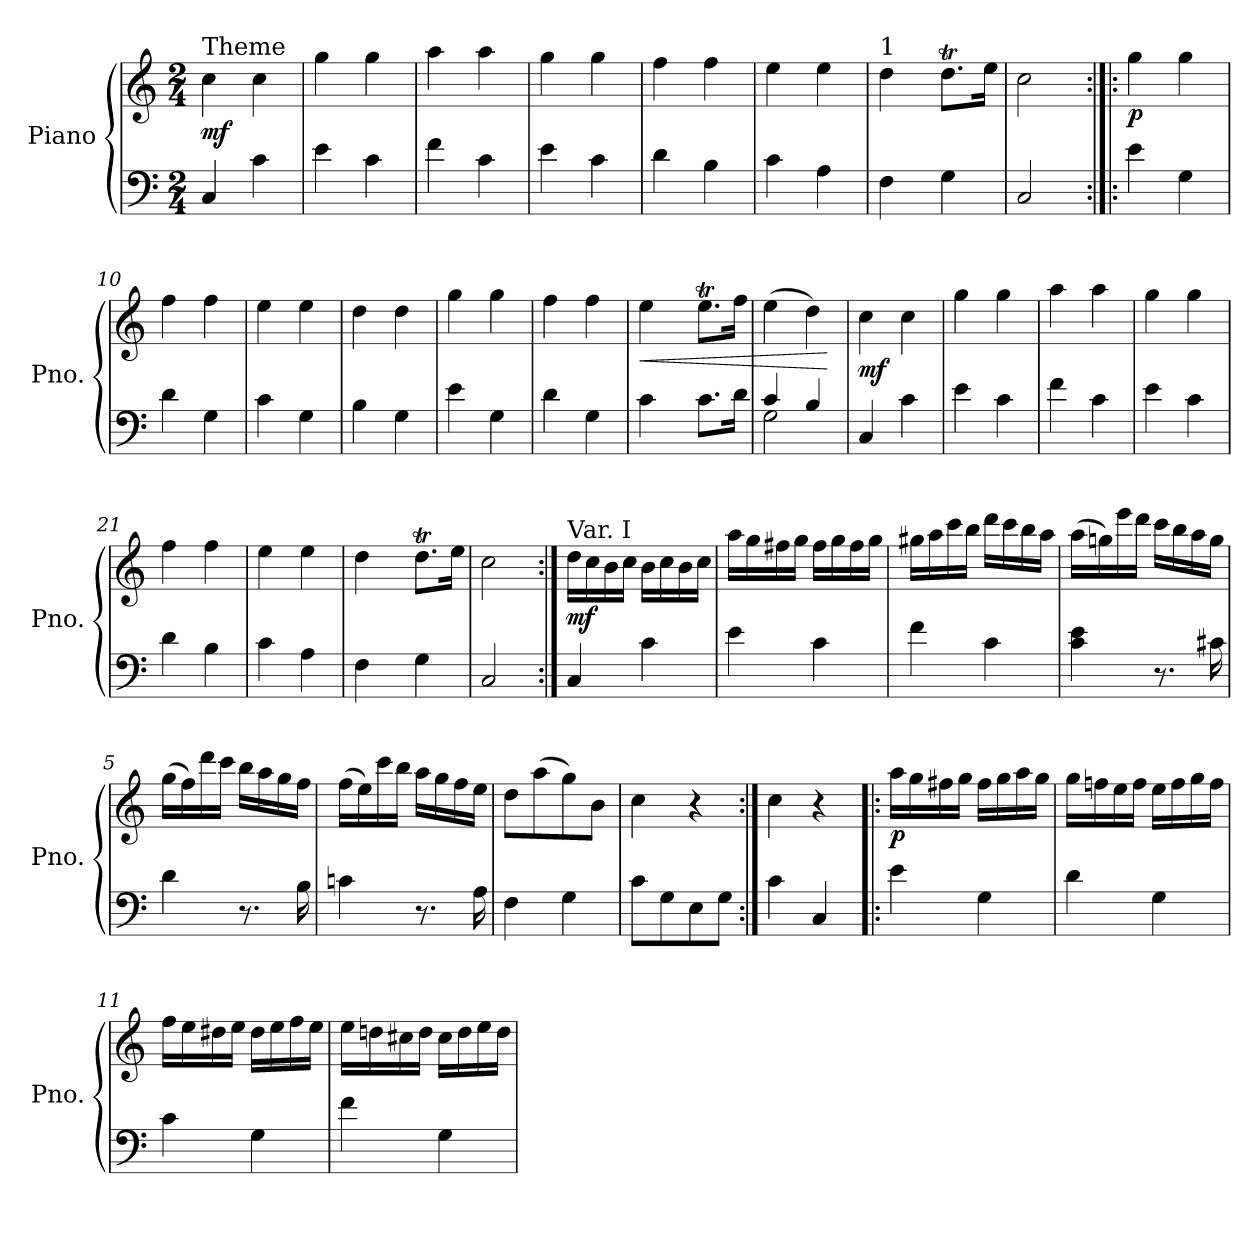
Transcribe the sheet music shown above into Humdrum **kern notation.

**kern	**kern	**dynam
*part1	*part1	*part1
*staff2	*staff1	*staff1/2
*I"Piano	*	*
*I'Pno.	*	*
*clefF4	*clefG2	*
*k[]	*k[]	*
*M2/4	*M2/4	*
=1	=1	=1
!	!LO:TX:a:t=Theme	!
!	!	!LO:DY:b
4C/	4cc\	mf
4c<\	4cc\	.
=2	=2	=2
4e<\	4gg\	.
4c<\	4gg\	.
=3	=3	=3
4f\	4aa\	.
4c\	4aa\	.
=4	=4	=4
4e\	4gg\	.
4c\	4gg\	.
=5	=5	=5
4d<\	4ff\	.
4B<\	4ff\	.
=6	=6	=6
4c<\	4ee\	.
4A<\	4ee\	.
=7	=7	=7
*	*^	*
!	!LO:TX:a:t=1	!	!
4F<\	4dd\	4dd\yy	.
.	.	8qee/Lyy	.
.	.	8qdd/yy	.
.	.	8qee/Jyy	.
4G<\	8.ddT\L	4ryy	.
.	16ee\Jk	.	.
*	*v	*v	*
=8	=8	=8
2C/	2cc\	.
=9:|!|:	=9:|!|:	=9:|!|:
!	!	!LO:DY:b
4e\	4gg\	p
4G\	4gg\	.
=10	=10	=10
4d<\	4ff\	.
4G\	4ff\	.
=11	=11	=11
4c<\	4ee\	.
4G\	4ee\	.
=12	=12	=12
4B<\	4dd\	.
4G\	4dd\	.
=13	=13	=13
4e\	4gg\	.
4G\	4gg\	.
=14	=14	=14
4d<\	4ff\	.
4G\	4ff\	.
=15	=15	=15
!	!	!LO:HP:b
*	*^	*
4c<\	4ee\	4ee\yy	<
.	.	8qff/Lyy	.
.	.	8qee/yy	.
.	.	8qff/Jyy	.
8.c<\L	8.eet\L	4ryy	.
16d\Jk	16ff\Jk	.	.
*	*v	*v	*
=16	=16	=16
*^	*	*
4c/	2G<\	(>4ee\	.
4B/	.	4dd\)	.
*v	*v	*	*
.	.	[
=17	=17	=17
!	!	!LO:DY:b
4C/	4cc\	mf
4c\	4cc\	.
=18	=18	=18
4e\	4gg\	.
4c\	4gg\	.
=19	=19	=19
4f\	4aa\	.
4c\	4aa\	.
=20	=20	=20
4e\	4gg\	.
4c\	4gg\	.
=21	=21	=21
4d\	4ff\	.
4B\	4ff\	.
=22	=22	=22
4c\	4ee\	.
4A\	4ee\	.
=23	=23	=23
*	*^	*
4F\	4dd\	4dd\yy	.
.	.	8qee/Lyy	.
.	.	8qdd/yy	.
.	.	8qee/Jyy	.
4G\	8.ddT\L	4ryy	.
.	16ee\Jk	.	.
*	*v	*v	*
=24	=24	=24
2C/	2cc\	.
=1:|!	=1:|!	=1:|!
!	!LO:TX:a:t=Var. I	!
!	!	!LO:DY:b
4C/	16dd\LL	mf
.	16cc\	.
.	16b\	.
.	16cc\JJ	.
4c<\	16b\LL	.
.	16cc\	.
.	16b\	.
.	16cc\JJ	.
=2	=2	=2
4e<\	16aa\LL	.
.	16gg\	.
.	16ff#X\	.
.	16gg\JJ	.
4c<\	16ff#\LL	.
.	16gg\	.
.	16ff#\	.
.	16gg\JJ	.
=3	=3	=3
4f\	16gg#X\LL	.
.	16aa\	.
.	16ccc\	.
.	16bb\JJ	.
4c\	16ddd\LL	.
.	16ccc\	.
.	16bb\	.
.	16aa\JJ	.
=4	=4	=4
4c\<< 4e\<<	(>16aa\LL	.
.	16ggn\)	.
.	16eee\	.
.	16ddd\JJ	.
8.r	16ccc\LL	.
.	16bb\	.
.	16aa\	.
16c#X<\	16gg\JJ	.
=5	=5	=5
4d<\	(>16gg\LL	.
.	16ff\)	.
.	16ddd\	.
.	16ccc\JJ	.
8.r	16bb\LL	.
.	16aa\	.
.	16gg\	.
16B<\	16ff\JJ	.
=6	=6	=6
4cn<\	(>16ff\LL	.
.	16ee\)	.
.	16ccc\	.
.	16bb\JJ	.
8.r	16aa\LL	.
.	16gg\	.
.	16ff\	.
16A<\	16ee\JJ	.
=7	=7	=7
4F\	8dd\L	.
.	(>8aa\	.
4G\	8gg\)	.
.	8b\J	.
=7X1	=7X1	=7X1
8c\L	4cc\	.
8G<\	.	.
8E<\	4r	.
8G\J	.	.
=8:|!	=8:|!	=8:|!
4c\	4cc\	.
4C/	4r	.
=9!|:	=9!|:	=9!|:
!	!	!LO:DY:b
4e\	16aa\LL	p
.	16gg\	.
.	16ff#X\	.
.	16gg\JJ	.
4G\	16ff#\LL	.
.	16gg\	.
.	16aa\	.
.	16gg\JJ	.
=10	=10	=10
4d<\	16gg\LL	.
.	16ffn\	.
.	16ee\	.
.	16ff\JJ	.
4G\	16ee\LL	.
.	16ff\	.
.	16gg\	.
.	16ff\JJ	.
=11	=11	=11
4c<\	16ff\LL	.
.	16ee\	.
.	16dd#X\	.
.	16ee\JJ	.
4G\	16dd#\LL	.
.	16ee\	.
.	16ff\	.
.	16ee\JJ	.
=12	=12	=12
4f\	16ee\LL	.
.	16ddn\	.
.	16cc#X\	.
.	16dd\JJ	.
4G\	16cc#\LL	.
.	16dd\	.
.	16ee\	.
.	16dd\JJ	.
=	=	=
*-	*-	*-
